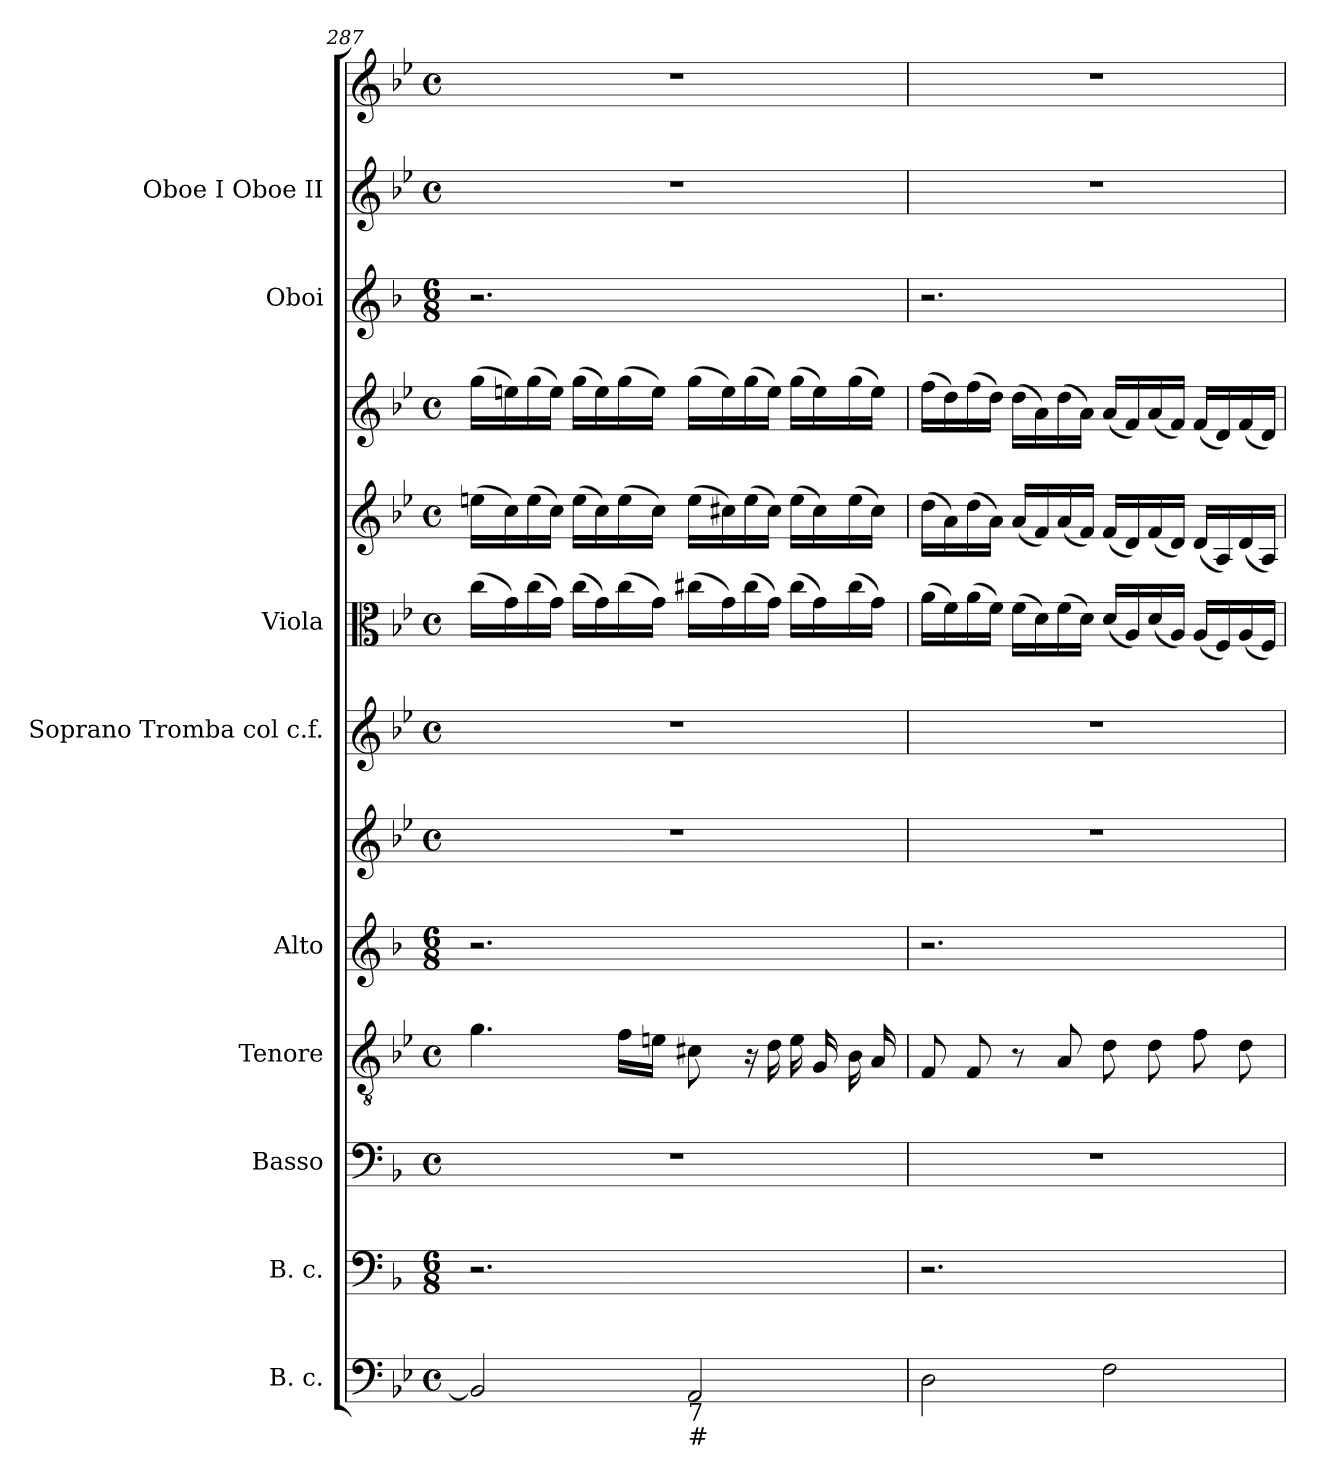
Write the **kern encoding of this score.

**kern	**kern	**kern	**kern	**kern	**kern	**kern	**kern	**kern	**kern	**kern	**kern	**kern
*part12	*part11	*part10	*part9	*part8	*part7	*part6	*part5	*part4	*part3	*part2	*part1	*part1
*staff13	*staff12	*staff11	*staff10	*staff9	*staff8	*staff7	*staff6	*staff5	*staff4	*staff3	*staff2	*staff1
*I"B. c.	*I"B. c.	*I"Basso	*I"Tenore	*I"Alto	*	*I"Soprano Tromba col c.f.	*I"Viola	*	*	*I"Oboi	*I"Oboe I Oboe II	*
*	*I'B. c.	*I'Basso	*I'Tenore	*I'Alto	*	*I'Soprano	*I'Viola	*	*	*	*I'Ob	*
!!LO:PB:g=z
*clefF4	*clefF4	*clefF4	*clefGv2	*clefG2	*clefG2	*clefG2	*clefC3	*clefG2	*clefG2	*clefG2	*clefG2	*clefG2
*k[b-e-]	*k[b-]	*k[b-]	*k[b-e-]	*k[b-]	*k[b-e-]	*k[b-e-]	*k[b-e-]	*k[b-e-]	*k[b-e-]	*k[b-]	*k[b-e-]	*k[b-e-]
*B-:	*F:	*F:	*B-:	*F:	*B-:	*B-:	*B-:	*B-:	*B-:	*F:	*B-:	*B-:
*M4/4	*M6/8	*M4/4	*M4/4	*M6/8	*M4/4	*M4/4	*M4/4	*M4/4	*M4/4	*M6/8	*M4/4	*M4/4
*met(c)	*	*met(c)	*met(c)	*	*met(c)	*met(c)	*met(c)	*met(c)	*met(c)	*	*met(c)	*met(c)
=287	=287	=287	=287	=287	=287	=287	=287	=287	=287	=287	=287	=287
2BB/]	2.r	1r	4.g\	2.r	1r	1r	(>16cc\LL	(>16een\LL	(>16gg\LL	2.r	1r	1r
.	.	.	.	.	.	.	16g\)	16cc\)	16een\)	.	.	.
.	.	.	.	.	.	.	(>16cc\	(>16ee\	(>16gg\	.	.	.
.	.	.	.	.	.	.	16g\JJ)	16cc\JJ)	16ee\JJ)	.	.	.
.	.	.	.	.	.	.	(>16cc\LL	(>16ee\LL	(>16gg\LL	.	.	.
.	.	.	.	.	.	.	16g\)	16cc\)	16ee\)	.	.	.
.	.	.	16f\LL	.	.	.	(>16cc\	(>16ee\	(>16gg\	.	.	.
.	.	.	16en\JJ	.	.	.	16g\JJ)	16cc\JJ)	16ee\JJ)	.	.	.
!LO:TX:b:t=7	!	!	!	!	!	!	!	!	!	!	!	!
!LO:TX:b:t=#	!	!	!	!	!	!	!	!	!	!	!	!
2AA/	.	.	8c#X\	.	.	.	(>16cc#X\LL	(>16ee\LL	(>16gg\LL	.	.	.
.	.	.	.	.	.	.	16g\)	16cc#X\)	16ee\)	.	.	.
.	.	.	16rA	.	.	.	(>16cc#\	(>16ee\	(>16gg\	.	.	.
.	.	.	16d\	.	.	.	16g\JJ)	16cc#\JJ)	16ee\JJ)	.	.	.
.	4ryy	.	16e\	4ryy	.	.	(>16cc#\LL	(>16ee\LL	(>16gg\LL	4ryy	.	.
.	.	.	16G/	.	.	.	16g\)	16cc#\)	16ee\)	.	.	.
.	.	.	16B-\	.	.	.	(>16cc#\	(>16ee\	(>16gg\	.	.	.
.	.	.	16A/	.	.	.	16g\JJ)	16cc#\JJ)	16ee\JJ)	.	.	.
=288	=288	=288	=288	=288	=288	=288	=288	=288	=288	=288	=288	=288
2D\	2.r	1r	8F/	2.r	1r	1r	(>16a\LL	(>16dd\LL	(>16ff\LL	2.r	1r	1r
.	.	.	.	.	.	.	16f\)	16a\)	16dd\)	.	.	.
.	.	.	8F/	.	.	.	(>16a\	(>16dd\	(>16ff\	.	.	.
.	.	.	.	.	.	.	16f\JJ)	16a\JJ)	16dd\JJ)	.	.	.
.	.	.	8r	.	.	.	(>16f\LL	(<16a/LL	(>16dd\LL	.	.	.
.	.	.	.	.	.	.	16d\)	16f/)	16a\)	.	.	.
.	.	.	8A/	.	.	.	(>16f\	(<16a/	(>16dd\	.	.	.
.	.	.	.	.	.	.	16d\JJ)	16f/JJ)	16a\JJ)	.	.	.
2F>\	.	.	8d\	.	.	.	(<16d/LL	(<16f/LL	(<16a/LL	.	.	.
.	.	.	.	.	.	.	16A/)	16d/)	16f/)	.	.	.
.	.	.	8d\	.	.	.	(<16d/	(<16f/	(<16a/	.	.	.
.	.	.	.	.	.	.	16A/JJ)	16d/JJ)	16f/JJ)	.	.	.
.	4ryy	.	8f\	4ryy	.	.	(<16A/LL	(<16d/LL	(<16f/LL	4ryy	.	.
.	.	.	.	.	.	.	16F/)	16A/)	16d/)	.	.	.
.	.	.	8d\	.	.	.	(<16A/	(<16d/	(<16f/	.	.	.
.	.	.	.	.	.	.	16F/JJ)	16A/JJ)	16d/JJ)	.	.	.
=	=	=	=	=	=	=	=	=	=	=	=	=
*-	*-	*-	*-	*-	*-	*-	*-	*-	*-	*-	*-	*-
